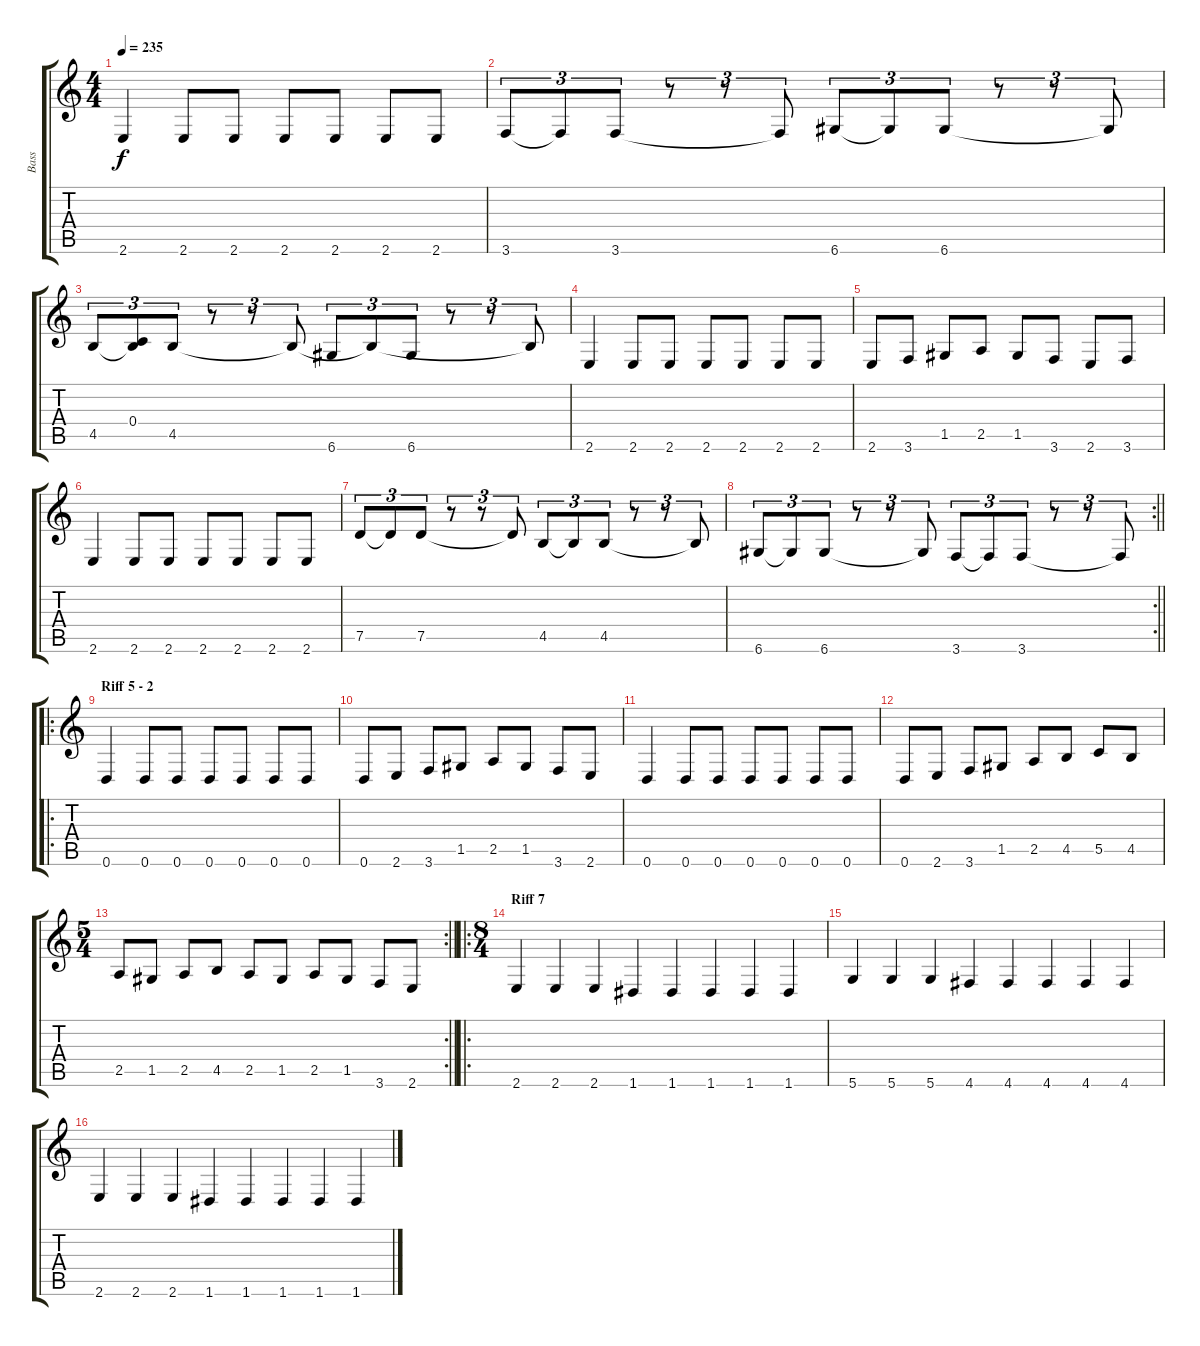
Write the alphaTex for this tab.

\track ("Bass" "Bass") {instrument contrabass}
\staff {score tabs}
\tuning (D4 A3 F3 C3 G2 D2) {hide}
\ts (4 4)
\tempo 235
\clef g2
\ks c
2.6.4{dy f} 2.6.8 2.6.8 2.6.8 2.6.8 2.6.8 2.6.8 |
3.6.8{tu (3 2)} 3.6{t}.8{tu (3 2)} 3.6.8{tu (3 2)} r.8{tu (3 2)} r.8{tu (3 2)} 3.6{t}.8{tu (3 2)} 6.6.8{tu (3 2)} 6.6{t}.8{tu (3 2)} 6.6.8{tu (3 2)} r.8{tu (3 2)} r.8{tu (3 2)} 6.6{t}.8{tu (3 2)} |
4.5.8{tu (3 2)} (0.4 4.5{t}).8{tu (3 2)} 4.5.8{tu (3 2)} r.8{tu (3 2)} r.8{tu (3 2)} 4.5{t}.8{tu (3 2)} 6.6.8{tu (3 2)} 4.5{t}.8{tu (3 2)} 6.6.8{tu (3 2)} r.8{tu (3 2)} r.8{tu (3 2)} 4.5{t}.8{tu (3 2)} |
2.6.4 2.6.8 2.6.8 2.6.8 2.6.8 2.6.8 2.6.8 |
2.6.8 3.6.8 1.5.8 2.5.8 1.5.8 3.6.8 2.6.8 3.6.8 |
2.6.4 2.6.8 2.6.8 2.6.8 2.6.8 2.6.8 2.6.8 |
7.5.8{tu (3 2)} 7.5{t}.8{tu (3 2)} 7.5.8{tu (3 2)} r.8{tu (3 2)} r.8{tu (3 2)} 7.5{t}.8{tu (3 2)} 4.5.8{tu (3 2)} 4.5{t}.8{tu (3 2)} 4.5.8{tu (3 2)} r.8{tu (3 2)} r.8{tu (3 2)} 4.5{t}.8{tu (3 2)} |
\rc 2
\barLineRight lightlight
6.6.8{tu (3 2)} 6.6{t}.8{tu (3 2)} 6.6.8{tu (3 2)} r.8{tu (3 2)} r.8{tu (3 2)} 6.6{t}.8{tu (3 2)} 3.6.8{tu (3 2)} 3.6{t}.8{tu (3 2)} 3.6.8{tu (3 2)} r.8{tu (3 2)} r.8{tu (3 2)} 3.6{t}.8{tu (3 2)} |
\ro
\section ("" "Riff 5 - 2")
0.6.4 0.6.8 0.6.8 0.6.8 0.6.8 0.6.8 0.6.8 |
0.6.8 2.6.8 3.6.8 1.5.8 2.5.8 1.5.8 3.6.8 2.6.8 |
0.6.4 0.6.8 0.6.8 0.6.8 0.6.8 0.6.8 0.6.8 |
0.6.8 2.6.8 3.6.8 1.5.8 2.5.8 4.5.8 5.5.8 4.5.8 |
\rc 2
\ts (5 4)
\barLineRight lightlight
2.5.8 1.5.8 2.5.8 4.5.8 2.5.8 1.5.8 2.5.8 1.5.8 3.6.8 2.6.8 |
\ro
\ts (8 4)
\section ("" "Riff 7 ")
2.6.4 2.6.4 2.6.4 1.6.4 1.6.4 1.6.4 1.6.4 1.6.4 |
5.6.4 5.6.4 5.6.4 4.6.4 4.6.4 4.6.4 4.6.4 4.6.4 |
2.6.4 2.6.4 2.6.4 1.6.4 1.6.4 1.6.4 1.6.4 1.6.4
